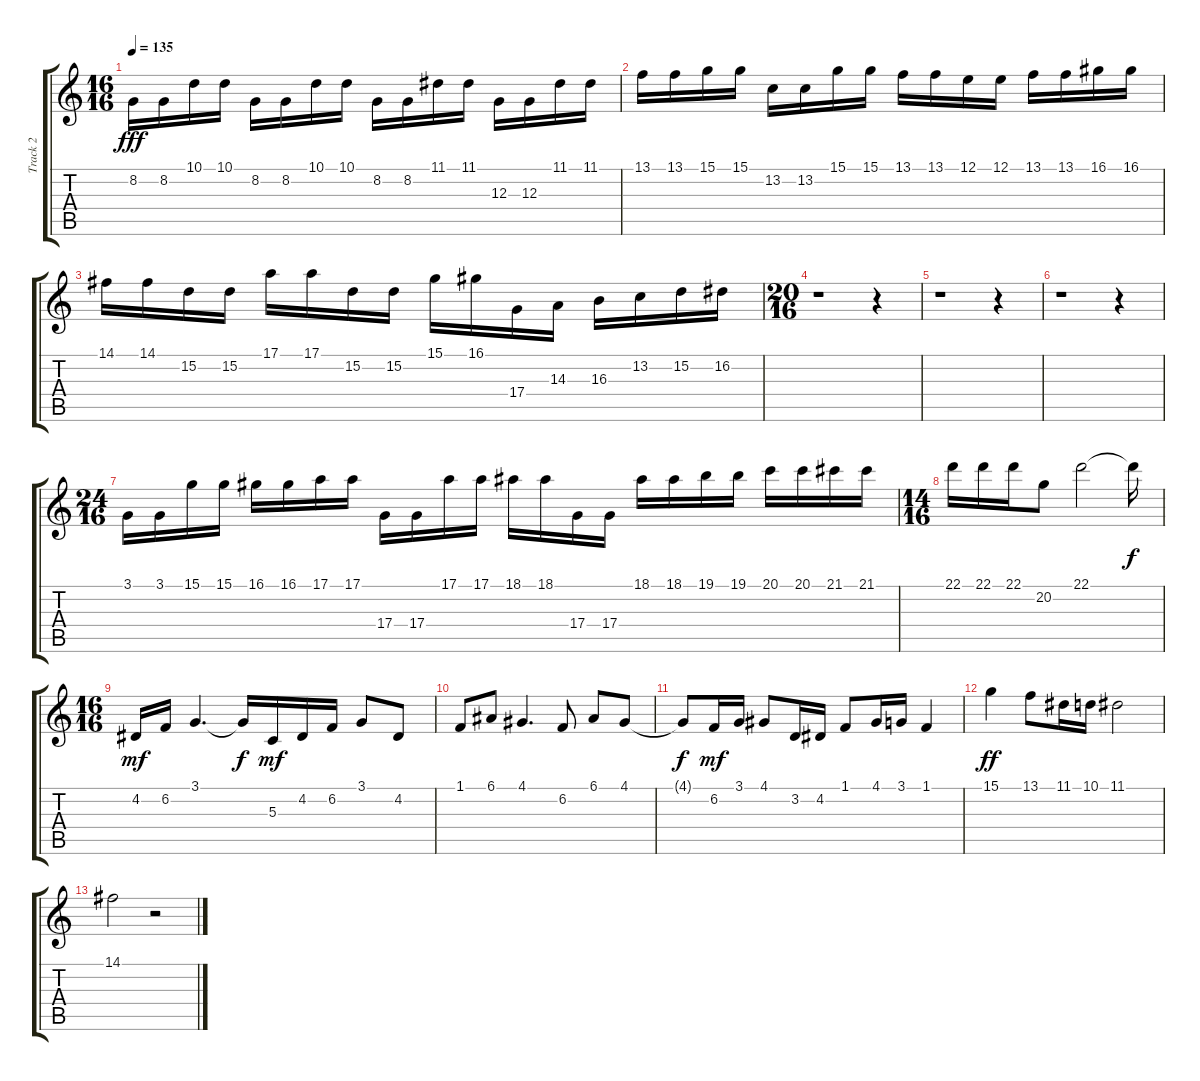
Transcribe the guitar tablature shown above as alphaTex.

\track ("Track 2" "Track 2") {instrument brightacousticpiano}
\staff {score tabs}
\tuning (E4 B3 G3 D3 A2 E2) {hide}
\ts (16 16)
\tempo 135
\clef g2
\ks c
8.2.16{dy fff} 8.2.16 10.1.16 10.1.16 8.2.16 8.2.16 10.1.16 10.1.16 8.2.16 8.2.16 11.1.16 11.1.16 12.3.16 12.3.16 11.1.16 11.1.16 |
13.1.16 13.1.16 15.1.16 15.1.16 13.2.16 13.2.16 15.1.16 15.1.16 13.1.16 13.1.16 12.1.16 12.1.16 13.1.16 13.1.16 16.1.16 16.1.16 |
14.1.16 14.1.16 15.2.16 15.2.16 17.1.16 17.1.16 15.2.16 15.2.16 15.1.16 16.1.16 17.4.16 14.3.16 16.3.16 13.2.16 15.2.16 16.2.16 |
\ts (20 16)
r.1 r.4 |
r.1 r.4 |
r.1 r.4 |
\ts (24 16)
3.1.16 3.1.16 15.1.16 15.1.16 16.1.16 16.1.16 17.1.16 17.1.16 17.4.16 17.4.16 17.1.16 17.1.16 18.1.16 18.1.16 17.4.16 17.4.16 18.1.16 18.1.16 19.1.16 19.1.16 20.1.16 20.1.16 21.1.16 21.1.16 |
\ts (14 16)
22.1.16 22.1.16 22.1.16 20.2.8 22.1.2 22.1{t}.16{dy f} |
\ts (16 16)
4.2.16{dy mf volume 12} 6.2.16 3.1.4{d volume 11} 3.1{t}.16{dy f} 5.3.16{dy mf volume 10} 4.2.16{volume 10} 6.2.16 3.1.8{volume 10} 4.2.8{volume 9} |
1.1.8{volume 9} 6.1.8{volume 9} 4.1.4{d volume 8} 6.2.8{volume 7} 6.1.8{volume 7} 4.1.8{volume 7} |
4.1{t}.8{dy f} 6.2.16{dy mf volume 6} 3.1.16 4.1.8{volume 6} 3.2.16{volume 5} 4.2.16 1.1.8{volume 5} 4.1.16{volume 5} 3.1.16 1.1.4{volume 4} |
15.1.4{dy ff volume 4} 13.1.8{volume 3} 11.1.16{volume 3} 10.1.16 11.1.2{volume 2} |
14.1.2{volume 1} r.2
